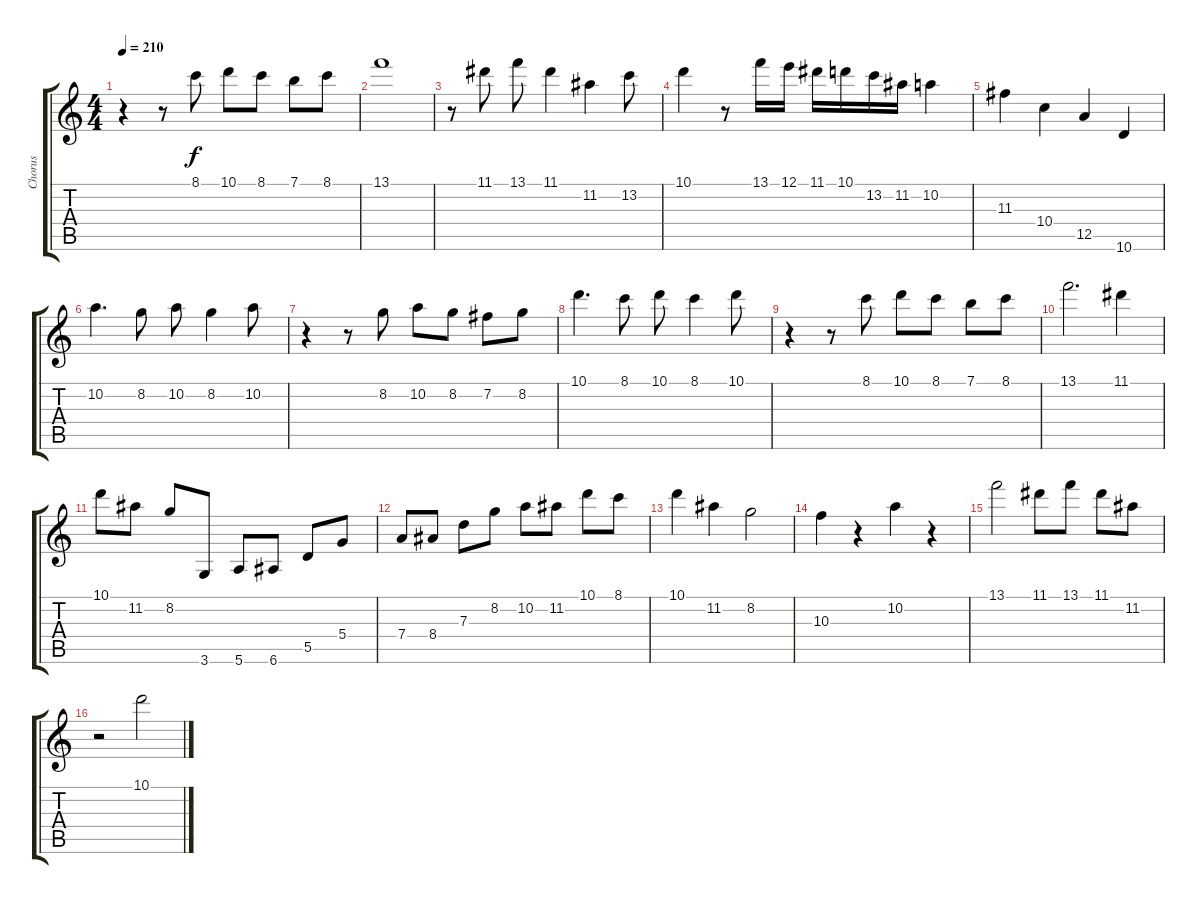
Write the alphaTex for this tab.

\track ("Chorus" "Chorus") {instrument acousticguitarsteel}
\staff {score tabs}
\tuning (E4 B3 G3 D3 A2 E2) {hide}
\ts (4 4)
\tempo 210
\clef g2
\ks c
r.4{dy f} r.8 8.1.8 10.1.8 8.1.8 7.1.8 8.1.8 |
13.1.1 |
r.8 11.1.8 13.1.8 11.1.4 11.2.4 13.2.8 |
10.1.4 r.8 13.1.16 12.1.16 11.1.16 10.1.16 13.2.16 11.2.16 10.2.4 |
11.3.4 10.4.4 12.5.4 10.6.4 |
10.2.4{d} 8.2.8 10.2.8 8.2.4 10.2.8 |
r.4 r.8 8.2.8 10.2.8 8.2.8 7.2.8 8.2.8 |
10.1.4{d} 8.1.8 10.1.8 8.1.4 10.1.8 |
r.4 r.8 8.1.8 10.1.8 8.1.8 7.1.8 8.1.8 |
13.1.2{d} 11.1.4 |
10.1.8 11.2.8 8.2.8 3.6.8 5.6.8 6.6.8 5.5.8 5.4.8 |
7.4.8 8.4.8 7.3.8 8.2.8 10.2.8 11.2.8 10.1.8 8.1.8 |
10.1.4 11.2.4 8.2.2 |
10.3.4 r.4 10.2.4 r.4 |
13.1.2 11.1.8 13.1.8 11.1.8 11.2.8 |
r.2 10.1.2
